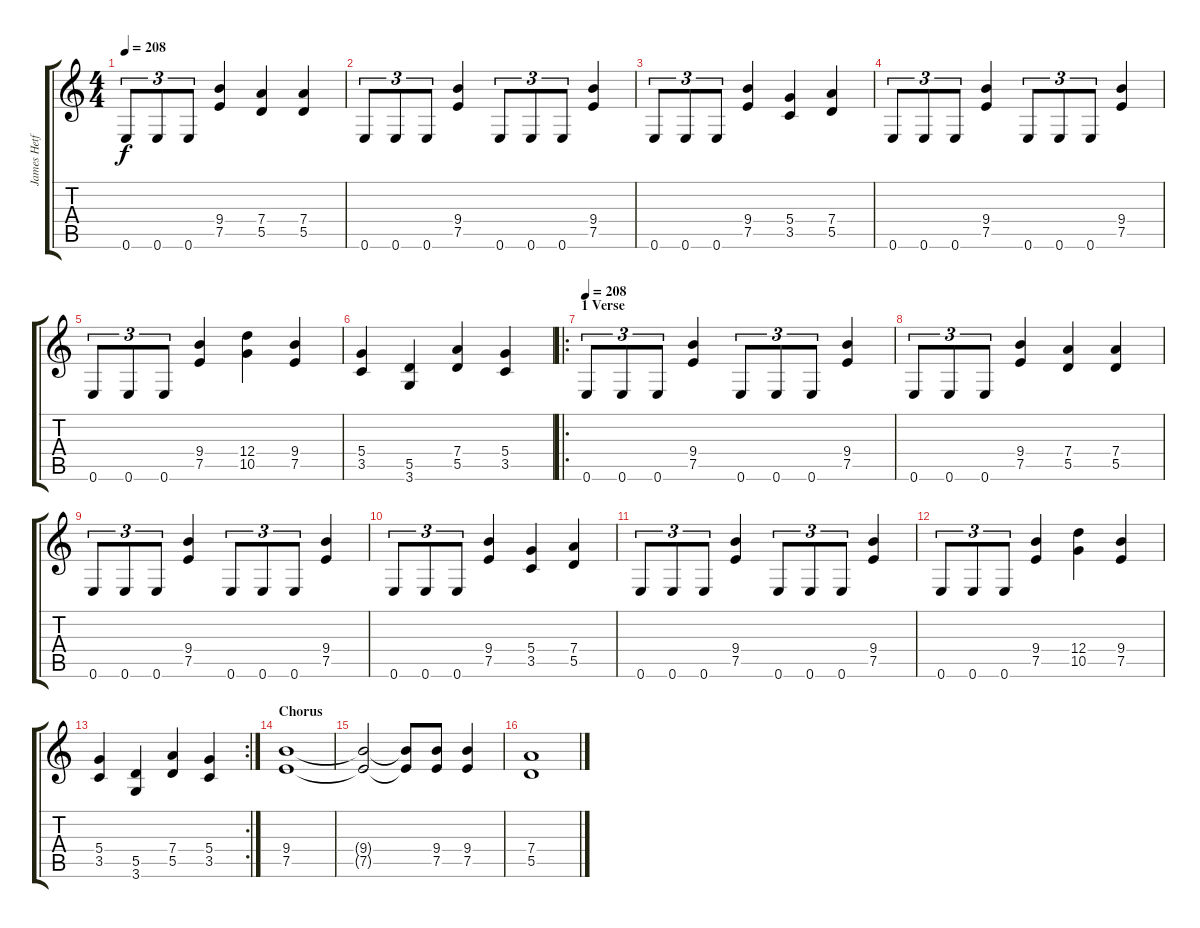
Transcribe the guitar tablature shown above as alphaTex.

\track ("James Hetfield (Guitar 1)" "James Hetf") {instrument distortionguitar}
\staff {score tabs}
\tuning (E4 B3 G3 D3 A2 E2) {hide}
\ts (4 4)
\tempo 208
\clef g2
\ks c
0.6.8{tu (3 2) dy f} 0.6.8{tu (3 2)} 0.6.8{tu (3 2)} (9.4 7.5).4 (7.4 5.5).4 (7.4 5.5).4 |
0.6.8{tu (3 2)} 0.6.8{tu (3 2)} 0.6.8{tu (3 2)} (9.4 7.5).4 0.6.8{tu (3 2)} 0.6.8{tu (3 2)} 0.6.8{tu (3 2)} (9.4 7.5).4 |
0.6.8{tu (3 2)} 0.6.8{tu (3 2)} 0.6.8{tu (3 2)} (9.4 7.5).4 (5.4 3.5).4 (7.4 5.5).4 |
0.6.8{tu (3 2)} 0.6.8{tu (3 2)} 0.6.8{tu (3 2)} (9.4 7.5).4 0.6.8{tu (3 2)} 0.6.8{tu (3 2)} 0.6.8{tu (3 2)} (9.4 7.5).4 |
0.6.8{tu (3 2)} 0.6.8{tu (3 2)} 0.6.8{tu (3 2)} (9.4 7.5).4 (12.4 10.5).4 (9.4 7.5).4 |
(5.4 3.5).4 (5.5 3.6).4 (7.4 5.5).4 (5.4 3.5).4 |
\ro
\section ("" "1 Verse")
\tempo 208
0.6.8{tu (3 2)} 0.6.8{tu (3 2)} 0.6.8{tu (3 2)} (9.4 7.5).4 0.6.8{tu (3 2)} 0.6.8{tu (3 2)} 0.6.8{tu (3 2)} (9.4 7.5).4 |
0.6.8{tu (3 2)} 0.6.8{tu (3 2)} 0.6.8{tu (3 2)} (9.4 7.5).4 (7.4 5.5).4 (7.4 5.5).4 |
0.6.8{tu (3 2)} 0.6.8{tu (3 2)} 0.6.8{tu (3 2)} (9.4 7.5).4 0.6.8{tu (3 2)} 0.6.8{tu (3 2)} 0.6.8{tu (3 2)} (9.4 7.5).4 |
0.6.8{tu (3 2)} 0.6.8{tu (3 2)} 0.6.8{tu (3 2)} (9.4 7.5).4 (5.4 3.5).4 (7.4 5.5).4 |
0.6.8{tu (3 2)} 0.6.8{tu (3 2)} 0.6.8{tu (3 2)} (9.4 7.5).4 0.6.8{tu (3 2)} 0.6.8{tu (3 2)} 0.6.8{tu (3 2)} (9.4 7.5).4 |
0.6.8{tu (3 2)} 0.6.8{tu (3 2)} 0.6.8{tu (3 2)} (9.4 7.5).4 (12.4 10.5).4 (9.4 7.5).4 |
\rc 2
(5.4 3.5).4 (5.5 3.6).4 (7.4 5.5).4 (5.4 3.5).4 |
\section ("" "Chorus")
(9.4 7.5).1 |
(9.4{t} 7.5{t}).2 (9.4{t} 7.5{t}).8 (9.4 7.5).8 (9.4 7.5).4 |
(7.4 5.5).1
